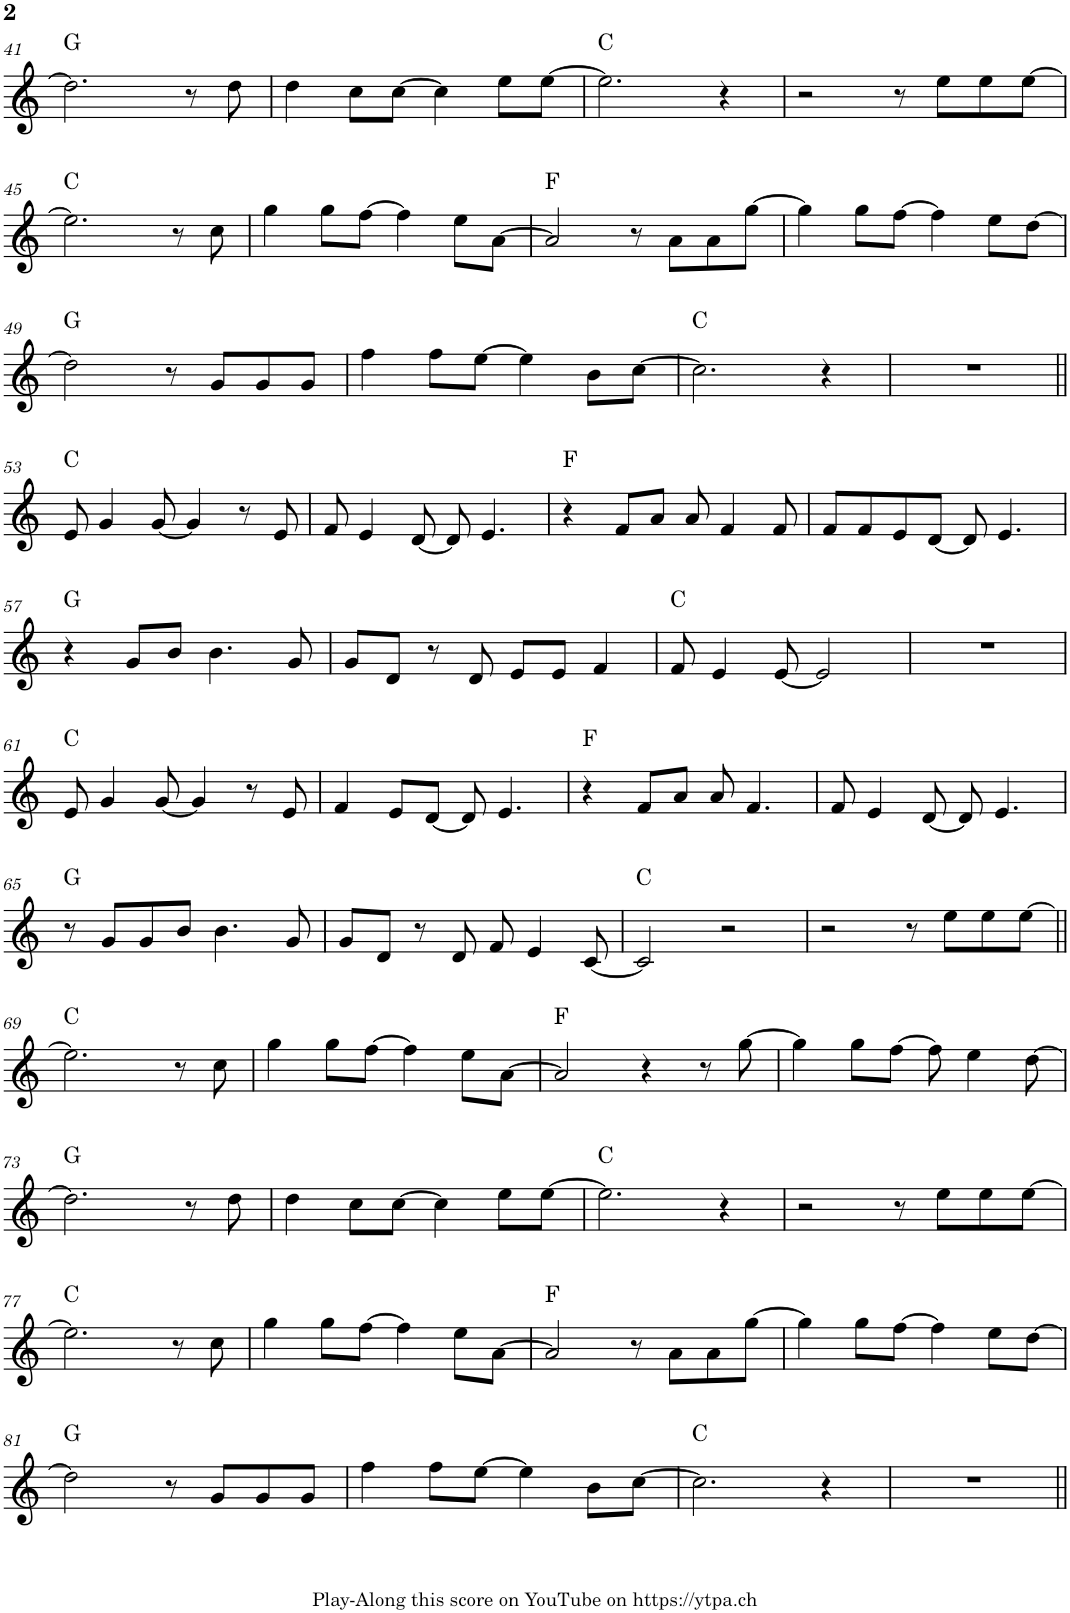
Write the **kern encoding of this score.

**kern	**harte
*part1	*part1
*staff1	*
*I"Piano	*
*I'Pno.	*
!!LO:PB:g=z
*clefG2	*
*k[]	*
*M4/4	*
=41	=41
2.dd\]	G:maj
8r	.
8dd\	.
=42	=42
4dd\	.
8cc\L	.
[8cc\J	.
4cc\]	.
8ee\L	.
[8ee\J	.
=43	=43
2.ee\]	C:maj
4r	.
=44	=44
2r	.
8r	.
8ee\L	.
8ee\	.
[8ee\J	.
!!LO:LB:g=z
=45	=45
2.ee\]	C:maj
8r	.
8cc\	.
=46	=46
4gg\	.
8gg\L	.
[8ff\J	.
4ff\]	.
8ee\L	.
[8a\J	.
=47	=47
2a/]	F:maj
8r	.
8a\L	.
8a\	.
[8gg\J	.
=48	=48
4gg\]	.
8gg\L	.
[8ff\J	.
4ff\]	.
8ee\L	.
[8dd\J	.
!!LO:LB:g=z
=49	=49
2dd\]	G:maj
8r	.
8g/L	.
8g/	.
8g/J	.
=50	=50
4ff\	.
8ff\L	.
[8ee\J	.
4ee\]	.
8b\L	.
[8cc\J	.
=51	=51
2.cc\]	C:maj
4r	.
=52	=52
1r	.
!!LO:LB:g=z
=53||	=53||
8e/	C:maj
4g/	.
[8g/	.
4g/]	.
8r	.
8e/	.
=54	=54
8f/	.
4e/	.
[8d/	.
8d/]	.
4.e/	.
=55	=55
4r	F:maj
8f/L	.
8a/J	.
8a/	.
4f/	.
8f/	.
=56	=56
8f/L	.
8f/	.
8e/	.
[8d/J	.
8d/]	.
4.e/	.
!!LO:LB:g=z
=57	=57
4r	G:maj
8g/L	.
8b/J	.
4.b\	.
8g/	.
=58	=58
8g/L	.
8d/J	.
8r	.
8d/	.
8e/L	.
8e/J	.
4f/	.
=59	=59
8f/	C:maj
4e/	.
[8e/	.
2e/]	.
=60	=60
1r	.
!!LO:LB:g=z
=61	=61
8e/	C:maj
4g/	.
[8g/	.
4g/]	.
8r	.
8e/	.
=62	=62
4f/	.
8e/L	.
[8d/J	.
8d/]	.
4.e/	.
=63	=63
4r	F:maj
8f/L	.
8a/J	.
8a/	.
4.f/	.
=64	=64
8f/	.
4e/	.
[8d/	.
8d/]	.
4.e/	.
!!LO:LB:g=z
=65	=65
8r	G:maj
8g/L	.
8g/	.
8b/J	.
4.b\	.
8g/	.
=66	=66
8g/L	.
8d/J	.
8r	.
8d/	.
8f/	.
4e/	.
[8c/	.
=67	=67
2c/]	C:maj
2r	.
=68	=68
2r	.
8r	.
8ee\L	.
8ee\	.
[8ee\J	.
!!LO:LB:g=z
=69||	=69||
2.ee\]	C:maj
8r	.
8cc\	.
=70	=70
4gg\	.
8gg\L	.
[8ff\J	.
4ff\]	.
8ee\L	.
[8a\J	.
=71	=71
2a/]	F:maj
4r	.
8r	.
[8gg\	.
=72	=72
4gg\]	.
8gg\L	.
[8ff\J	.
8ff\]	.
4ee\	.
[8dd\	.
!!LO:LB:g=z
=73	=73
2.dd\]	G:maj
8r	.
8dd\	.
=74	=74
4dd\	.
8cc\L	.
[8cc\J	.
4cc\]	.
8ee\L	.
[8ee\J	.
=75	=75
2.ee\]	C:maj
4r	.
=76	=76
2r	.
8r	.
8ee\L	.
8ee\	.
[8ee\J	.
!!LO:LB:g=z
=77	=77
2.ee\]	C:maj
8r	.
8cc\	.
=78	=78
4gg\	.
8gg\L	.
[8ff\J	.
4ff\]	.
8ee\L	.
[8a\J	.
=79	=79
2a/]	F:maj
8r	.
8a\L	.
8a\	.
[8gg\J	.
=80	=80
4gg\]	.
8gg\L	.
[8ff\J	.
4ff\]	.
8ee\L	.
[8dd\J	.
!!LO:LB:g=z
=81	=81
2dd\]	G:maj
8r	.
8g/L	.
8g/	.
8g/J	.
=82	=82
4ff\	.
8ff\L	.
[8ee\J	.
4ee\]	.
8b\L	.
[8cc\J	.
=83	=83
2.cc\]	C:maj
4r	.
=84	=84
1r	.
=||	=||
*-	*-
